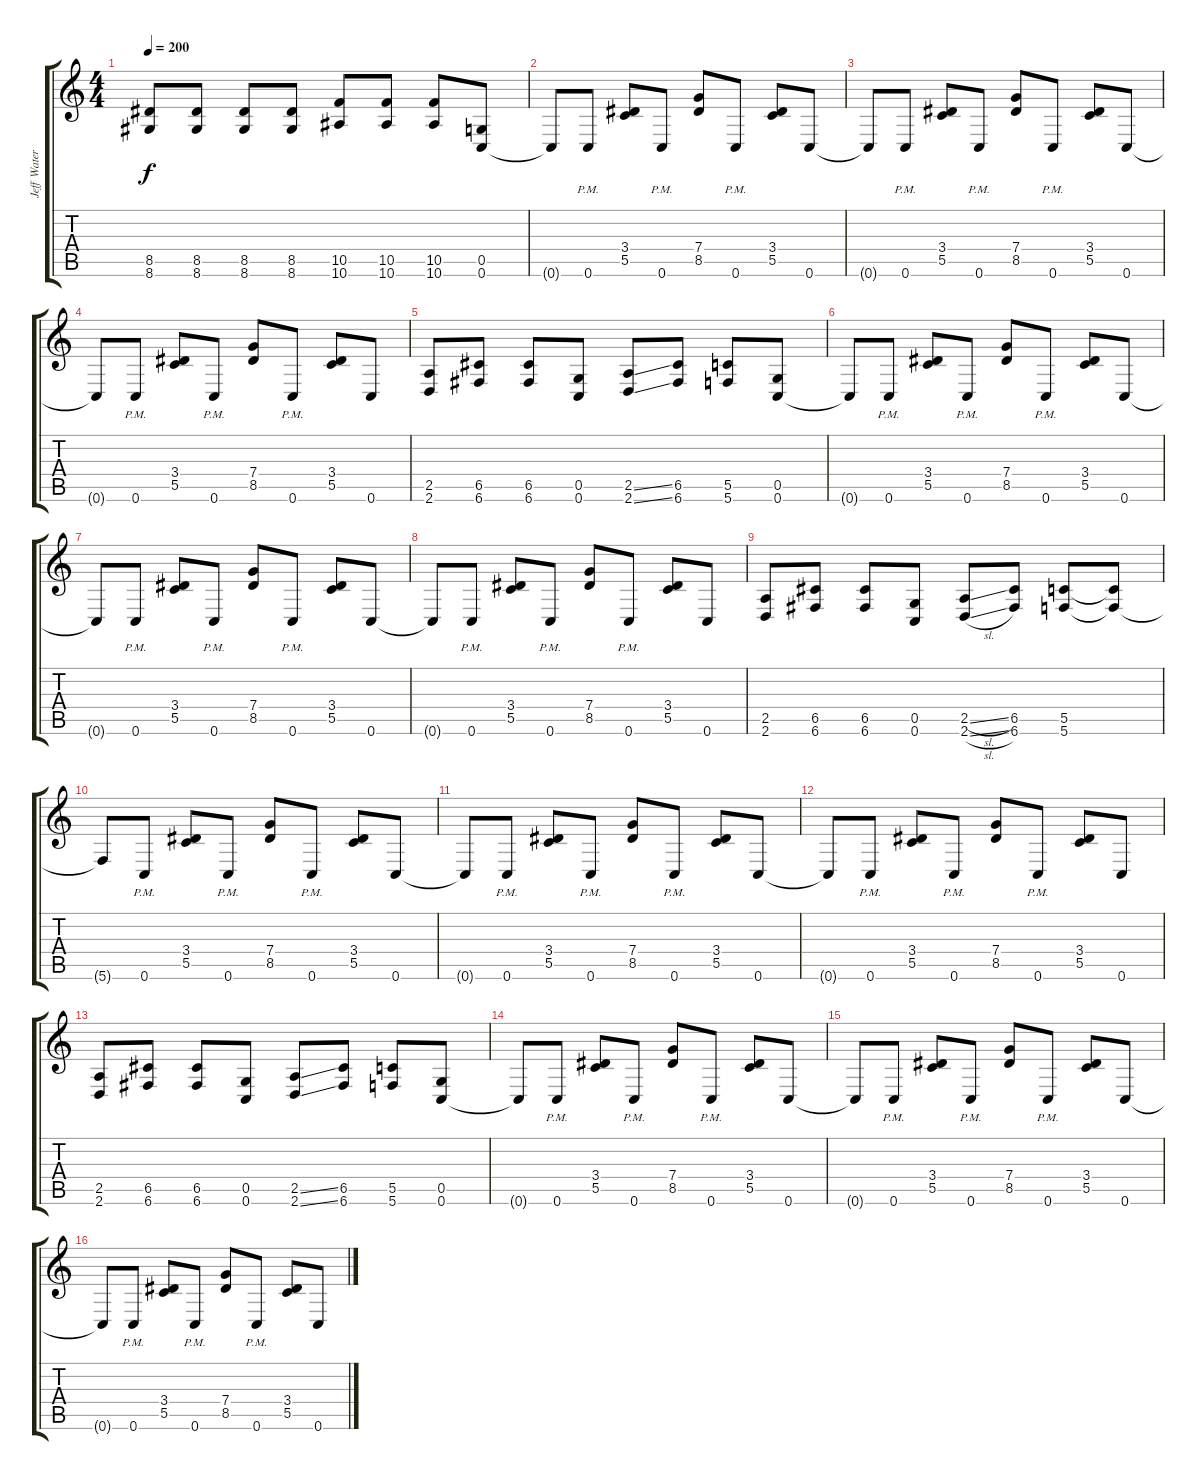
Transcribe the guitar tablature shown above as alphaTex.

\track ("Jeff Waters + Anders Bjorler (solo)" "Jeff Water") {instrument overdrivenguitar}
\staff {score tabs}
\tuning (D4 A3 F3 C3 G2 C2) {hide}
\ts (4 4)
\tempo 200
\clef g2
\ks c
(8.5 8.6).8{dy f} (8.5 8.6).8 (8.5 8.6).8 (8.5 8.6).8 (10.5 10.6).8 (10.5 10.6).8 (10.5 10.6).8 (0.5 0.6).8 |
0.6{t}.8 0.6{pm}.8{volume 10} (3.4 5.5).8 0.6{pm}.8 (7.4 8.5).8 0.6{pm}.8 (3.4 5.5).8 0.6.8 |
0.6{t}.8 0.6{pm}.8{volume 10} (3.4 5.5).8 0.6{pm}.8 (7.4 8.5).8 0.6{pm}.8 (3.4 5.5).8 0.6.8 |
0.6{t}.8 0.6{pm}.8{volume 10} (3.4 5.5).8 0.6{pm}.8 (7.4 8.5).8 0.6{pm}.8 (3.4 5.5).8 0.6.8 |
(2.5 2.6).8 (6.5 6.6).8 (6.5 6.6).8 (0.5 0.6).8 (2.5{ss} 2.6{ss}).8 (6.5 6.6).8 (5.5 5.6).8 (0.5 0.6).8 |
0.6{t}.8 0.6{pm}.8{volume 10} (3.4 5.5).8 0.6{pm}.8 (7.4 8.5).8 0.6{pm}.8 (3.4 5.5).8 0.6.8 |
0.6{t}.8 0.6{pm}.8{volume 10} (3.4 5.5).8 0.6{pm}.8 (7.4 8.5).8 0.6{pm}.8 (3.4 5.5).8 0.6.8 |
0.6{t}.8 0.6{pm}.8{volume 10} (3.4 5.5).8 0.6{pm}.8 (7.4 8.5).8 0.6{pm}.8 (3.4 5.5).8 0.6.8 |
(2.5 2.6).8 (6.5 6.6).8 (6.5 6.6).8 (0.5 0.6).8 (2.5{sl} 2.6{sl}).8 (6.5 6.6).8 (5.5 5.6).8 (5.5{t} 5.6{t}).8 |
5.6{t}.8 0.6{pm}.8{volume 10} (3.4 5.5).8 0.6{pm}.8 (7.4 8.5).8 0.6{pm}.8 (3.4 5.5).8 0.6.8 |
0.6{t}.8 0.6{pm}.8{volume 10} (3.4 5.5).8 0.6{pm}.8 (7.4 8.5).8 0.6{pm}.8 (3.4 5.5).8 0.6.8 |
0.6{t}.8 0.6{pm}.8{volume 10} (3.4 5.5).8 0.6{pm}.8 (7.4 8.5).8 0.6{pm}.8 (3.4 5.5).8 0.6.8 |
(2.5 2.6).8 (6.5 6.6).8 (6.5 6.6).8 (0.5 0.6).8 (2.5{ss} 2.6{ss}).8 (6.5 6.6).8 (5.5 5.6).8 (0.5 0.6).8 |
0.6{t}.8 0.6{pm}.8{volume 10} (3.4 5.5).8 0.6{pm}.8 (7.4 8.5).8 0.6{pm}.8 (3.4 5.5).8 0.6.8 |
0.6{t}.8 0.6{pm}.8{volume 10} (3.4 5.5).8 0.6{pm}.8 (7.4 8.5).8 0.6{pm}.8 (3.4 5.5).8 0.6.8 |
0.6{t}.8 0.6{pm}.8{volume 10} (3.4 5.5).8 0.6{pm}.8 (7.4 8.5).8 0.6{pm}.8 (3.4 5.5).8 0.6.8
